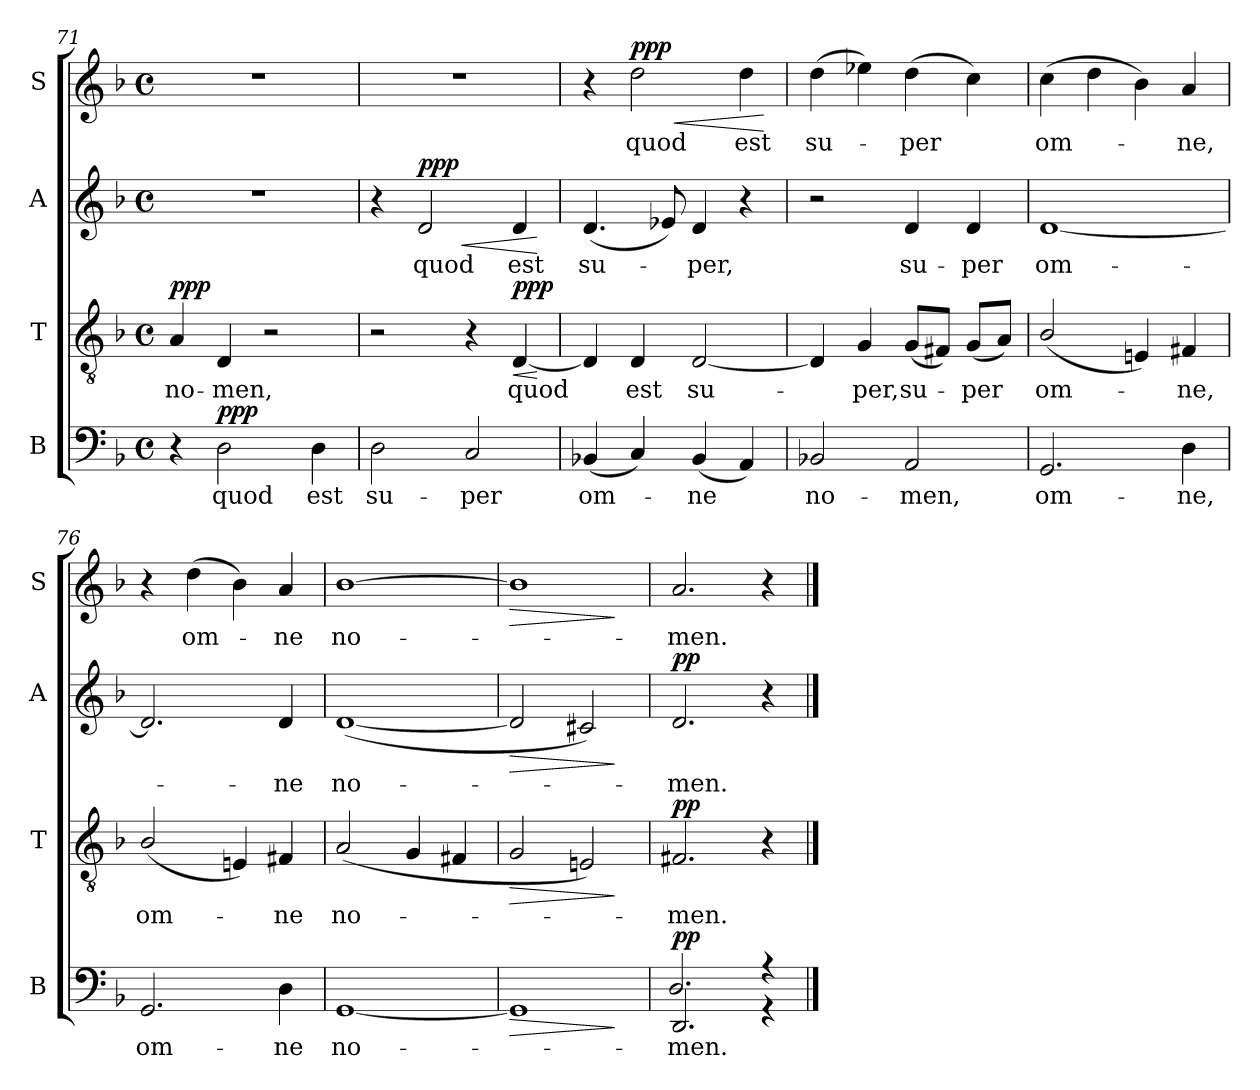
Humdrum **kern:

**kern	**text	**dynam	**kern	**text	**dynam	**kern	**text	**dynam	**kern	**text	**dynam
*part4	*part4	*part4	*part3	*part3	*part3	*part2	*part2	*part2	*part1	*part1	*part1
*staff4	*staff4	*staff4	*staff3	*staff3	*staff3	*staff2	*staff2	*staff2	*staff1	*staff1	*staff1
*I"B	*	*	*I"T	*	*	*I"A	*	*	*I"S	*	*
*I'B	*	*	*I'T	*	*	*I'A	*	*	*I'S	*	*
*clefF4	*	*	*clefGv2	*	*	*clefG2	*	*	*clefG2	*	*
*k[b-]	*	*	*k[b-]	*	*	*k[b-]	*	*	*k[b-]	*	*
*M4/4	*	*	*M4/4	*	*	*M4/4	*	*	*M4/4	*	*
*met(c)	*	*	*met(c)	*	*	*met(c)	*	*	*met(c)	*	*
=71	=71	=71	=71	=71	=71	=71	=71	=71	=71	=71	=71
!	!	!	!	!	!LO:DY:a	!	!	!	!	!	!
4r	.	.	4A/	no-	ppp	1r	.	.	1r	.	.
!	!	!LO:DY:a	!	!	!	!	!	!	!	!	!
2D\	quod	ppp	4D/	men,	.	.	.	.	.	.	.
.	.	.	2r	.	.	.	.	.	.	.	.
4D\	est	.	.	.	.	.	.	.	.	.	.
=72	=72	=72	=72	=72	=72	=72	=72	=72	=72	=72	=72
2D\	su-	.	2r	.	.	4r	.	.	1r	.	.
!	!	!	!	!	!	!	!	!LO:HP:b	!	!	!
!	!	!	!	!	!	!	!	!LO:DY:n=1:a	!	!	!
.	.	.	.	.	.	2d/	quod	< ppp	.	.	.
2C/	per	.	4r	.	.	.	.	.	.	.	.
!	!	!	!	!	!LO:HP:b	!	!	!	!	!	!
!	!	!	!	!	!LO:DY:n=1:a	!	!	!	!	!	!
.	.	.	[4D/	quod	< ppp	4d/	est	.	.	.	.
.	.	.	.	.	[	.	.	[	.	.	.
!!LO:PB:g=z
=73	=73	=73	=73	=73	=73	=73	=73	=73	=73	=73	=73
(4BB-X/	om-	.	4D/]	.	.	(4.d/	su-	.	4r	.	.
!	!	!	!	!	!	!	!	!	!	!	!LO:HP:b
!	!	!	!	!	!	!	!	!	!	!	!LO:DY:n=1:a
4C/)	.	.	4D/	est	.	.	.	.	2dd\	quod	< ppp
.	.	.	.	.	.	8e-X/)	.	.	.	.	.
(4BB-/	ne	.	[2D/	su-	.	4d/	-per,	.	.	.	.
4AA/)	.	.	.	.	.	4r	.	.	4dd\	est	.
.	.	.	.	.	.	.	.	.	.	.	[
=74	=74	=74	=74	=74	=74	=74	=74	=74	=74	=74	=74
2BB-X/	no-	.	4D/]	.	.	2r	.	.	(>4dd\	su-	.
.	.	.	4G/	per,	.	.	.	.	4ee-X\)	.	.
2AA/	men,	.	(8G/L	su-	.	4d/	su-	.	(>4dd\	per	.
.	.	.	8F#X/J)	.	.	.	.	.	.	.	.
.	.	.	(8G/L	per	.	4d/	per	.	4cc\)	.	.
.	.	.	8A/J)	.	.	.	.	.	.	.	.
=75	=75	=75	=75	=75	=75	=75	=75	=75	=75	=75	=75
2.GG/	om-	.	(2B-/	om-	.	[1d	om-	.	(>4cc\	om-	.
.	.	.	.	.	.	.	.	.	4dd\	.	.
.	.	.	4En/)	.	.	.	.	.	4b-\)	.	.
4D\	ne,	.	4F#X/	ne,	.	.	.	.	4a/	ne,	.
=76	=76	=76	=76	=76	=76	=76	=76	=76	=76	=76	=76
2.GG/	om-	.	(2B-/	om-	.	2.d/]	.	.	4r	.	.
.	.	.	.	.	.	.	.	.	(>4dd\	om-	.
.	.	.	4En/)	.	.	.	.	.	4b-\)	.	.
4D\	ne	.	4F#X/	ne	.	4d/	ne	.	4a/	ne	.
=77	=77	=77	=77	=77	=77	=77	=77	=77	=77	=77	=77
[1GG	no-	.	(2A/	no-	.	([1d	no-	.	[1b-	no-	.
.	.	.	4G/	.	.	.	.	.	.	.	.
.	.	.	4F#X/	.	.	.	.	.	.	.	.
=78	=78	=78	=78	=78	=78	=78	=78	=78	=78	=78	=78
!	!	!LO:HP:b	!	!	!LO:HP:b	!	!	!LO:HP:b	!	!	!LO:HP:b
1GG]	.	>	2G/	.	>	2d/]	.	>	1b-]	.	>
.	.	.	2En/)	.	.	2c#X/)	.	.	.	.	.
.	.	]	.	.	]	.	.	]	.	.	]
=79	=79	=79	=79	=79	=79	=79	=79	=79	=79	=79	=79
*^	*	*	*	*	*	*	*	*	*	*	*
!	!	!	!LO:DY:a	!	!	!LO:DY:a	!	!	!LO:DY:a	!	!	!
2.DD/	2.D/	men.	pp	2.F#X/	men.	pp	2.d/	men.	pp	2.a/	men.	.
4r	4r	.	.	4r	.	.	4r	.	.	4r	.	.
*v	*v	*	*	*	*	*	*	*	*	*	*	*
==	==	==	==	==	==	==	==	==	==	==	==
*-	*-	*-	*-	*-	*-	*-	*-	*-	*-	*-	*-
